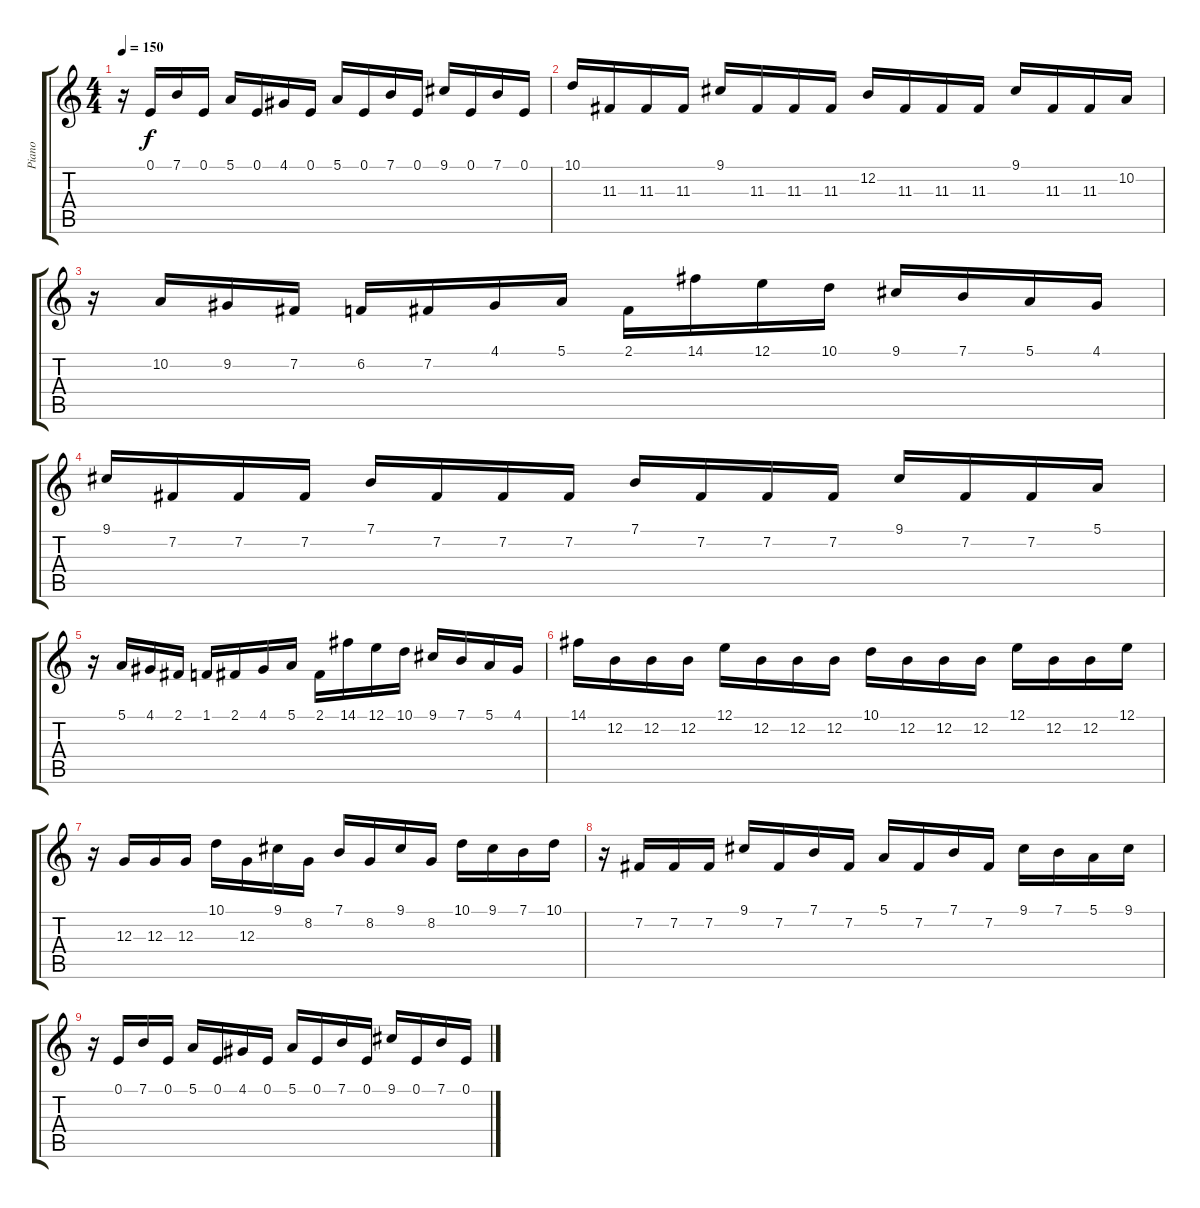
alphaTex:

\track ("Piano" "Piano") {instrument brightacousticpiano}
\staff {score tabs}
\tuning (E4 B3 G3 D3 A2 E2) {hide}
\ts (4 4)
\tempo 150
\clef g2
\ks c
r.16{dy f} 0.1.16 7.1.16 0.1.16 5.1.16 0.1.16 4.1.16 0.1.16 5.1.16 0.1.16 7.1.16 0.1.16 9.1.16 0.1.16 7.1.16 0.1.16 |
10.1.16{instrument harpsichord} 11.3.16 11.3.16 11.3.16 9.1.16 11.3.16 11.3.16 11.3.16 12.2.16 11.3.16 11.3.16 11.3.16 9.1.16 11.3.16 11.3.16 10.2.16 |
r.16 10.2.16 9.2.16 7.2.16 6.2.16 7.2.16 4.1.16 5.1.16 2.1.16 14.1.16 12.1.16 10.1.16 9.1.16 7.1.16 5.1.16 4.1.16 |
9.1.16 7.2.16 7.2.16 7.2.16 7.1.16 7.2.16 7.2.16 7.2.16 7.1.16 7.2.16 7.2.16 7.2.16 9.1.16 7.2.16 7.2.16 5.1.16 |
r.16 5.1.16 4.1.16 2.1.16 1.1.16 2.1.16 4.1.16 5.1.16 2.1.16 14.1.16 12.1.16 10.1.16 9.1.16 7.1.16 5.1.16 4.1.16 |
14.1.16 12.2.16 12.2.16 12.2.16 12.1.16 12.2.16 12.2.16 12.2.16 10.1.16 12.2.16 12.2.16 12.2.16 12.1.16 12.2.16 12.2.16 12.1.16 |
r.16 12.3.16 12.3.16 12.3.16 10.1.16 12.3.16 9.1.16 8.2.16 7.1.16 8.2.16 9.1.16 8.2.16 10.1.16 9.1.16 7.1.16 10.1.16 |
r.16 7.2.16 7.2.16 7.2.16 9.1.16 7.2.16 7.1.16 7.2.16 5.1.16 7.2.16 7.1.16 7.2.16 9.1.16 7.1.16 5.1.16 9.1.16 |
r.16 0.1.16 7.1.16 0.1.16 5.1.16 0.1.16 4.1.16 0.1.16 5.1.16 0.1.16 7.1.16 0.1.16 9.1.16 0.1.16 7.1.16 0.1.16
